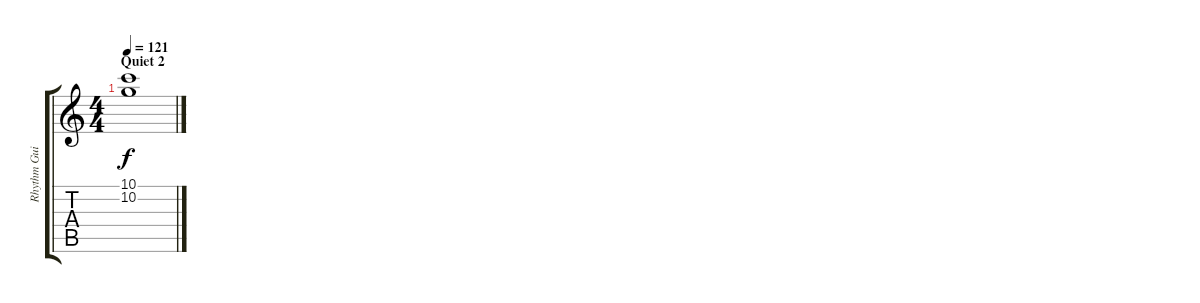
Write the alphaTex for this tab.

\track ("Rhythm Guitar" "Rhythm Gui") {instrument overdrivenguitar}
\staff {score tabs}
\tuning (D4 A3 F3 C3 G2 D2) {hide}
\ts (4 4)
\section ("" "Quiet 2")
\tempo 121
\clef g2
\ks c
(10.1 10.2).1{dy f}
